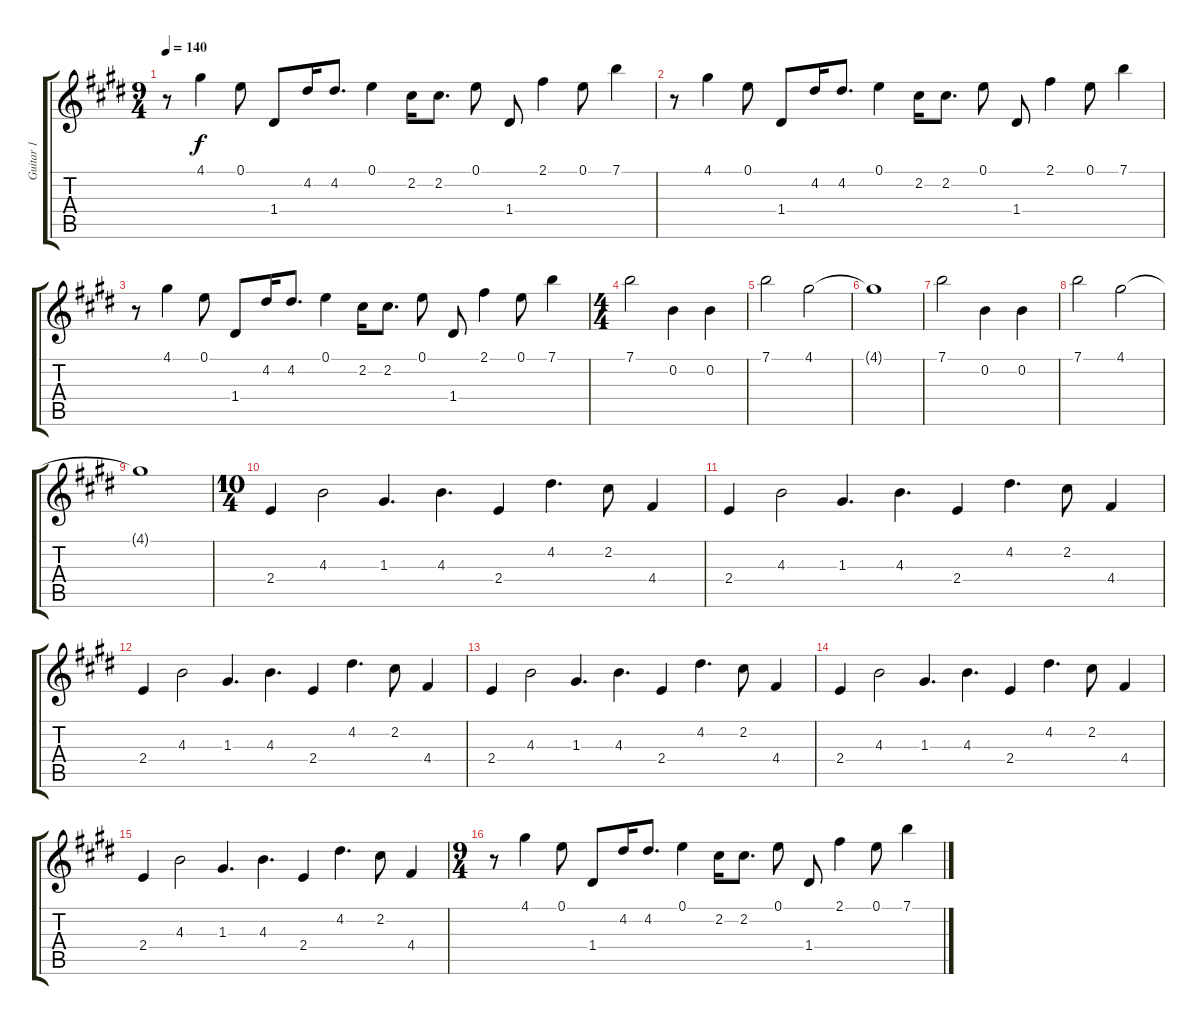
\track ("Guitar 1" "Guitar 1") {instrument acousticguitarsteel}
\staff {score tabs}
\tuning (E4 B3 G3 D3 A2 Eb2) {hide}
\ts (9 4)
\tempo 140
\clef g2
\ks c#minor
r.8{dy f instrument acousticguitarsteel} 4.1.4 0.1.8 1.4.8 4.2.16 4.2.8{d} 0.1.4 2.2.16 2.2.8{d} 0.1.8 1.4.8 2.1.4 0.1.8 7.1.4 |
r.8 4.1.4 0.1.8 1.4.8 4.2.16 4.2.8{d} 0.1.4 2.2.16 2.2.8{d} 0.1.8 1.4.8 2.1.4 0.1.8 7.1.4 |
r.8 4.1.4 0.1.8 1.4.8 4.2.16 4.2.8{d} 0.1.4 2.2.16 2.2.8{d} 0.1.8 1.4.8 2.1.4 0.1.8 7.1.4 |
\ts (4 4)
7.1.2 0.2.4 0.2.4 |
7.1.2 4.1.2 |
4.1{t}.1 |
7.1.2 0.2.4 0.2.4 |
7.1.2 4.1.2 |
4.1{t}.1 |
\ts (10 4)
2.4.4 4.3.2 1.3.4{d} 4.3.4{d} 2.4.4 4.2.4{d} 2.2.8 4.4.4 |
2.4.4 4.3.2 1.3.4{d} 4.3.4{d} 2.4.4 4.2.4{d} 2.2.8 4.4.4 |
2.4.4 4.3.2 1.3.4{d} 4.3.4{d} 2.4.4 4.2.4{d} 2.2.8 4.4.4 |
2.4.4 4.3.2 1.3.4{d} 4.3.4{d} 2.4.4 4.2.4{d} 2.2.8 4.4.4 |
2.4.4 4.3.2 1.3.4{d} 4.3.4{d} 2.4.4 4.2.4{d} 2.2.8 4.4.4 |
2.4.4 4.3.2 1.3.4{d} 4.3.4{d} 2.4.4 4.2.4{d} 2.2.8 4.4.4 |
\ts (9 4)
r.8 4.1.4 0.1.8 1.4.8 4.2.16 4.2.8{d} 0.1.4 2.2.16 2.2.8{d} 0.1.8 1.4.8 2.1.4 0.1.8 7.1.4
